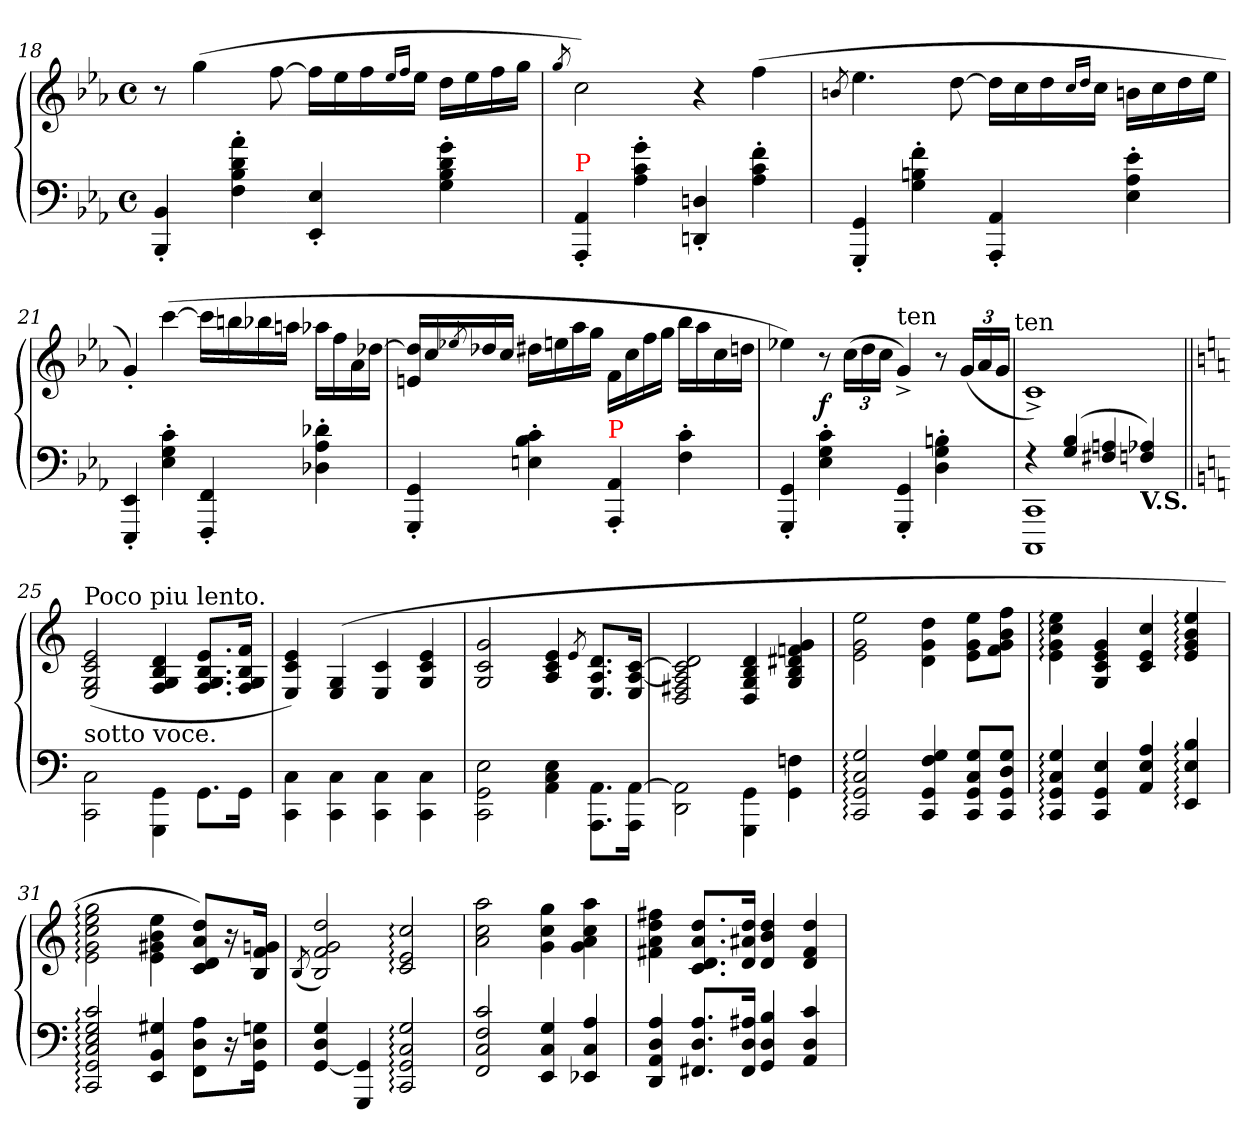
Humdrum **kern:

**kern	**kern	**dynam
*part1	*part1	*part1
*staff2	*staff1	*staff1/2
*clefF4	*clefG2	*
*k[b-e-a-]	*k[b-e-a-]	*
*c:	*c:	*
*M4/4	*M4/4	*
*met(c)	*met(c)	*
=18	=18	=18
4BB-' 4BBB-'	8r	.
.	(>4gg	.
4a-' 4d' 4B-' 4F'	.	.
.	[8ff	.
4E-' 4EE-'	16ffLL]	.
.	16ee-	.
.	16ff	.
.	16qee-/LL	.
.	16qff/JJ	.
.	16ee-JJ	.
4g' 4d' 4B-' 4G'	16ddLL	.
.	16ee-	.
.	16ff	.
.	16ggJJ	.
=19	=19	=19
.	8qgg/	.
!LO:TX:a:color=red:t=P	!	!
4AA-' 4AAA-'	2cc)	.
4g' 4c' 4A-'	.	.
4Dn' 4DDn'	4r	.
4f' 4c' 4A-'	(>4ff	.
=20	=20	=20
.	8qbn/	.
4GG' 4GGG'	4.ee-	.
4f' 4Bn' 4G'	.	.
.	[8dd	.
4AA-' 4AAA-'	16ddLL]	.
.	16cc	.
.	16dd	.
.	16qcc/LL	.
.	16qdd/JJ	.
.	16ccJJ	.
4e-' 4A-' 4E-'	16bnLL	.
.	16cc	.
.	16dd	.
.	16ee-JJ	.
=21	=21	=21
4EE-' 4EEE-'	4g')	.
4c' 4G' 4E-'	(>[4ccc	.
4FF' 4FFF'	16cccLL]	.
.	16bbn	.
.	16bb-X	.
.	16aanJJ	.
4d-X' 4A-' 4D-X'	16aa-XLL	.
.	16ff	.
.	16a-	.
.	[16dd-XJJ	.
=22	=22	=22
4GG' 4GGG'	16dd-] 16enLL	.
.	16cc	.
.	8qee-X/	.
.	16dd-X	.
.	16ccJJ	.
4c' 4B-' 4En'	16dd#XLL	.
.	16een	.
.	16aa-	.
.	16ggJJ	.
!LO:TX:a:color=red:t=P	!	!
4AA-' 4AAA-'	16fLL	.
.	16cc	.
.	16ff	.
.	16ggJJ	.
4c' 4F'	16bb-LL	.
.	16aa-	.
.	16cc	.
.	16ddnJJ	.
=23	=23	=23
4GG' 4GGG'	4ee-X)	.
4c' 4G' 4E-'	8r	f
*	*Xbrackettup	*
.	(>24ccLL	.
.	24dd	.
.	24ccJJ	.
!	!LO:TX:a:t=ten	!
4GG' 4GGG'	4g^)	.
4Bn' 4G' 4D'	8r	.
.	(<24gLL	.
.	24a-	.
.	24gJJ	.
!	!LO:TX:a:t=ten	!
=24	=24	=24
*^	*	*
4rF	1CC 1CCC	1c^)	.
(4B- 4G	.	.	.
4An 4F#X	.	.	.
!LO:TX:b:B:t=V.S.	!	!	!
4A-X 4Fn)	.	.	.
*v	*v	*	*
=25||	=25||	=25||
*k[]	*k[]	*
!	!LO:TX:a:t=Poco piu lento.	!
!	!LO:TX:b:t=sotto voce.	!
2C\ 2CC\	(>2e/ 2c/ 2G/ 2E/	.
4GG\ 4GGG\	4d/ 4B/ 4G/ 4F/	.
8.GG\L	8.e/ 8.B/ 8.G/ 8.F/L	.
16GG\Jk	16f/ 16B/ 16G/ 16F/Jk	.
=26	=26	=26
4C\ 4CC\	4e/ 4c/ 4E/)	.
4C\ 4CC\	(4G/ 4E/	.
4C\ 4CC\	4c/ 4E/	.
4C\ 4CC\	4e/ 4c/ 4G/	.
=27	=27	=27
2E\ 2GG\ 2CC\	2g/ 2c/ 2G/	.
4E\ 4C\ 4AA\	4e/ 4c/ 4A/	.
.	8qe/	.
8.AA\ 8.AAA\L	8.d/ 8.A/ 8.E/L	.
[16AA\ 16AAA\Jk	[16c/ [16A/ 16E/Jk	.
=28	=28	=28
2AA]\ 2DD\	2d/ 2c]/ 2A]/ 2F#X/ 2D/	.
4GG\ 4GGG\	4d/ 4B/ 4G/ 4D/	.
4Fn\ 4GG\	4g/ 4fn/ 4d#X/ 4B/ 4G/	.
=29	=29	=29
2G: 2C: 2GG: 2CC:	2ee\ 2g\ 2e\	.
4G 4F 4GG 4CC	4dd\ 4g\ 4d\	.
8G 8C 8GG 8CCL	8ee 8g 8eL	.
8G 8D 8GG 8CCJ	8ff 8b 8g 8fJ	.
=30	=30	=30
4G: 4C: 4GG: 4CC:	4ee:\ 4cc:\ 4g:\ 4e:\	.
4E 4GG 4CC	4g 4e 4c 4G	.
4A/ 4E/ 4AA/	4cc 4e 4c	.
4B: 4E: 4EE:	4ee: 4b: 4g: 4e:	.
=31	=31	=31
2c: 2G: 2E: 2C: 2GG: 2CC:	2gg: 2ee: 2cc: 2g: 2e:	.
4G#X 4BB 4EE	4ee\ 4b\ 4g#X\ 4e\	.
8A\ 8D\ 8FF\L	8dd 8a 8d 8cL)	.
16r	16r	.
16Gn 16D 16GGJk	16gn 16f 16BJk	.
=32	=32	=32
.	(>8qB/	.
4G 4D [4GG	2dd 2g 2f 2B)	.
4GG] 4GGG	.	.
2G: 2C: 2GG: 2CC:	2cc: 2e: 2c:	.
=33	=33	=33
2c/ 2F/ 2C/ 2FF/	2aa 2cc 2a	.
4G 4C 4EE	4gg 4cc 4g	.
4A 4C 4EE-X	4aa 4cc 4a 4g	.
=34	=34	=34
4A 4D 4AA 4DD	4ff#X 4dd 4a 4f#X	.
8.A 8.D 8.FF#XL	8.dd 8.a 8.d 8.cL	.
16A#X 16D 16FF#Jk	16dd 16a#X 16dJk	.
4B/ 4D/ 4GG/	4dd 4b 4d	.
4c/ 4D/ 4AA/	4dd 4f# 4d	.
=	=	=
*-	*-	*-
